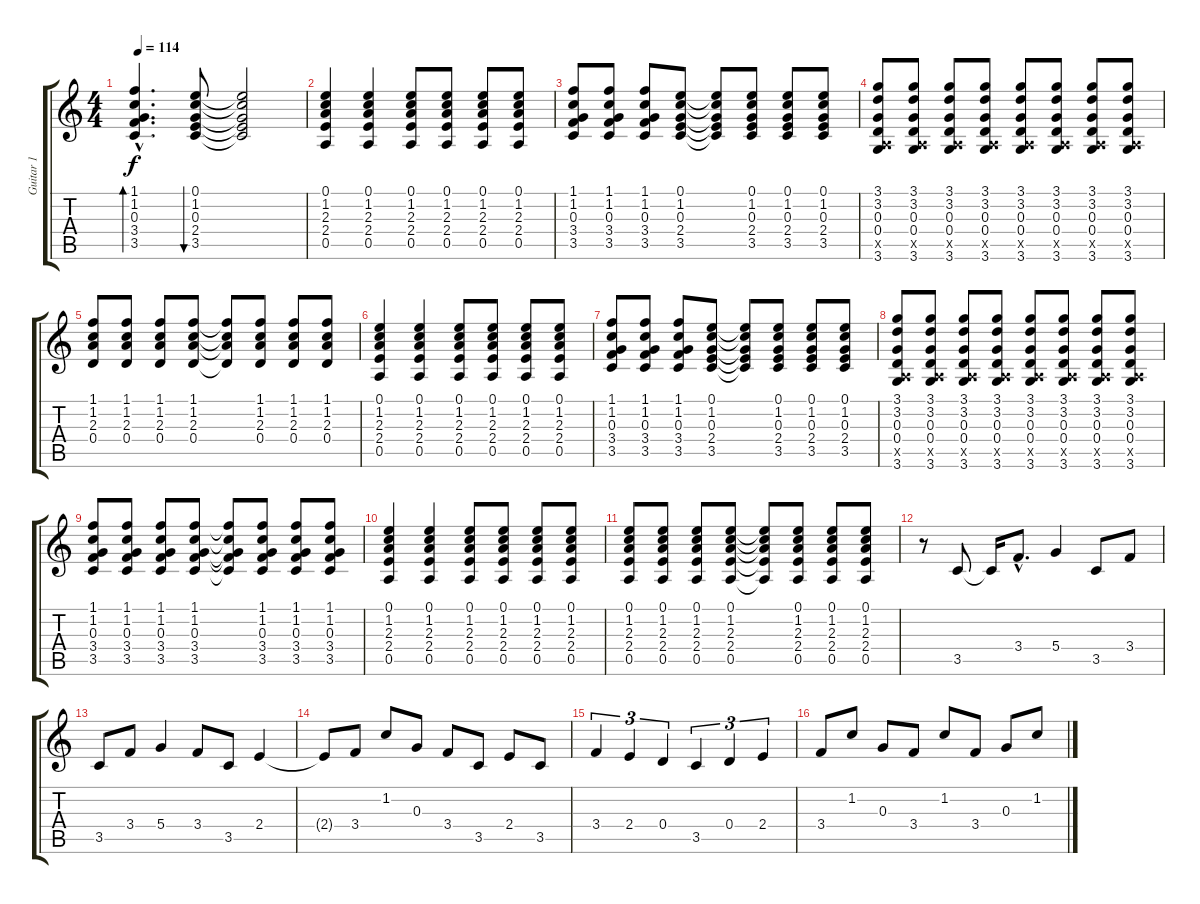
\track ("Guitar 1" "Guitar 1") {instrument electricguitarclean}
\staff {score tabs}
\tuning (E4 B3 G3 D3 A2 E2) {hide}
\ts (4 4)
\tempo 114
\clef g2
\ks c
(1.1{hac} 1.2{hac} 0.3{hac} 3.4{hac} 3.5{hac}).4{d bd 30 dy f} (0.1 1.2 0.3 2.4 3.5).8{bu 30} (0.1{t} 1.2{t} 0.3{t} 2.4{t} 3.5{t}).2 |
(0.1 1.2 2.3 2.4 0.5).4{volume 6 instrument overdrivenguitar} (0.1 1.2 2.3 2.4 0.5).4 (0.1 1.2 2.3 2.4 0.5).8 (0.1 1.2 2.3 2.4 0.5).8 (0.1 1.2 2.3 2.4 0.5).8 (0.1 1.2 2.3 2.4 0.5).8 |
(1.1 1.2 0.3 3.4 3.5).8 (1.1 1.2 0.3 3.4 3.5).8 (1.1 1.2 0.3 3.4 3.5).8 (0.1 1.2 0.3 2.4 3.5).8 (0.1{t} 1.2{t} 0.3{t} 2.4{t} 3.5{t}).8 (0.1 1.2 0.3 2.4 3.5).8 (0.1 1.2 0.3 2.4 3.5).8 (0.1 1.2 0.3 2.4 3.5).8 |
(3.1 3.2 0.3 0.4 0.5{x} 3.6).8 (3.1 3.2 0.3 0.4 0.5{x} 3.6).8 (3.1 3.2 0.3 0.4 0.5{x} 3.6).8 (3.1 3.2 0.3 0.4 0.5{x} 3.6).8 (3.1 3.2 0.3 0.4 0.5{x} 3.6).8 (3.1 3.2 0.3 0.4 0.5{x} 3.6).8 (3.1 3.2 0.3 0.4 0.5{x} 3.6).8 (3.1 3.2 0.3 0.4 0.5{x} 3.6).8 |
(1.1 1.2 2.3 0.4).8 (1.1 1.2 2.3 0.4).8 (1.1 1.2 2.3 0.4).8 (1.1 1.2 2.3 0.4).8 (1.1{t} 1.2{t} 2.3{t} 0.4{t}).8 (1.1 1.2 2.3 0.4).8 (1.1 1.2 2.3 0.4).8 (1.1 1.2 2.3 0.4).8 |
(0.1 1.2 2.3 2.4 0.5).4 (0.1 1.2 2.3 2.4 0.5).4 (0.1 1.2 2.3 2.4 0.5).8 (0.1 1.2 2.3 2.4 0.5).8 (0.1 1.2 2.3 2.4 0.5).8 (0.1 1.2 2.3 2.4 0.5).8 |
(1.1 1.2 0.3 3.4 3.5).8 (1.1 1.2 0.3 3.4 3.5).8 (1.1 1.2 0.3 3.4 3.5).8 (0.1 1.2 0.3 2.4 3.5).8 (0.1{t} 1.2{t} 0.3{t} 2.4{t} 3.5{t}).8 (0.1 1.2 0.3 2.4 3.5).8 (0.1 1.2 0.3 2.4 3.5).8 (0.1 1.2 0.3 2.4 3.5).8 |
(3.1 3.2 0.3 0.4 0.5{x} 3.6).8 (3.1 3.2 0.3 0.4 0.5{x} 3.6).8 (3.1 3.2 0.3 0.4 0.5{x} 3.6).8 (3.1 3.2 0.3 0.4 0.5{x} 3.6).8 (3.1 3.2 0.3 0.4 0.5{x} 3.6).8 (3.1 3.2 0.3 0.4 0.5{x} 3.6).8 (3.1 3.2 0.3 0.4 0.5{x} 3.6).8 (3.1 3.2 0.3 0.4 0.5{x} 3.6).8 |
(1.1 1.2 0.3 3.4 3.5).8 (1.1 1.2 0.3 3.4 3.5).8 (1.1 1.2 0.3 3.4 3.5).8 (1.1 1.2 0.3 3.4 3.5).8 (1.1{t} 1.2{t} 0.3{t} 3.4{t} 3.5{t}).8 (1.1 1.2 0.3 3.4 3.5).8 (1.1 1.2 0.3 3.4 3.5).8 (1.1 1.2 0.3 3.4 3.5).8 |
(0.1 1.2 2.3 2.4 0.5).4 (0.1 1.2 2.3 2.4 0.5).4 (0.1 1.2 2.3 2.4 0.5).8 (0.1 1.2 2.3 2.4 0.5).8 (0.1 1.2 2.3 2.4 0.5).8 (0.1 1.2 2.3 2.4 0.5).8 |
(0.1 1.2 2.3 2.4 0.5).8 (0.1 1.2 2.3 2.4 0.5).8 (0.1 1.2 2.3 2.4 0.5).8 (0.1 1.2 2.3 2.4 0.5).8 (0.1{t} 1.2{t} 2.3{t} 2.4{t} 0.5{t}).8 (0.1 1.2 2.3 2.4 0.5).8 (0.1 1.2 2.3 2.4 0.5).8 (0.1 1.2 2.3 2.4 0.5).8 |
r.8{volume 8 instrument overdrivenguitar} 3.5.8 3.5{t}.16 3.4{hac}.8{d} 5.4.4 3.5.8 3.4.8 |
3.5.8 3.4.8 5.4.4 3.4.8 3.5.8 2.4.4 |
2.4{t}.8 3.4.8 1.2.8 0.3.8 3.4.8 3.5.8 2.4.8 3.5.8 |
3.4.4{tu (3 2)} 2.4.4{tu (3 2)} 0.4.4{tu (3 2)} 3.5.4{tu (3 2)} 0.4.4{tu (3 2)} 2.4.4{tu (3 2)} |
3.4.8 1.2.8 0.3.8 3.4.8 1.2.8 3.4.8 0.3.8 1.2.8
